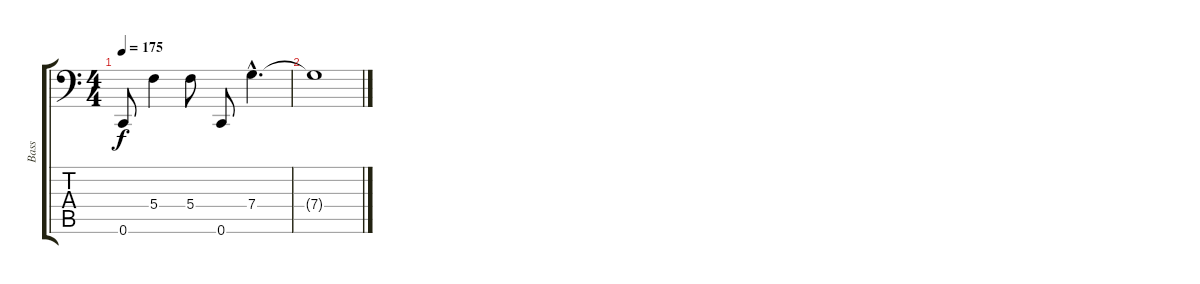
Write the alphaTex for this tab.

\track ("Bass" "Bass") {instrument electricbasspick}
\staff {score tabs}
\tuning (D3 A2 F2 C2 G1 C1) {hide}
\ts (4 4)
\tempo 175
\clef f4
\ks c
0.6.8{dy f} 5.4.4 5.4.8 0.6.8 7.4{hac}.4{d} |
7.4{t}.1
